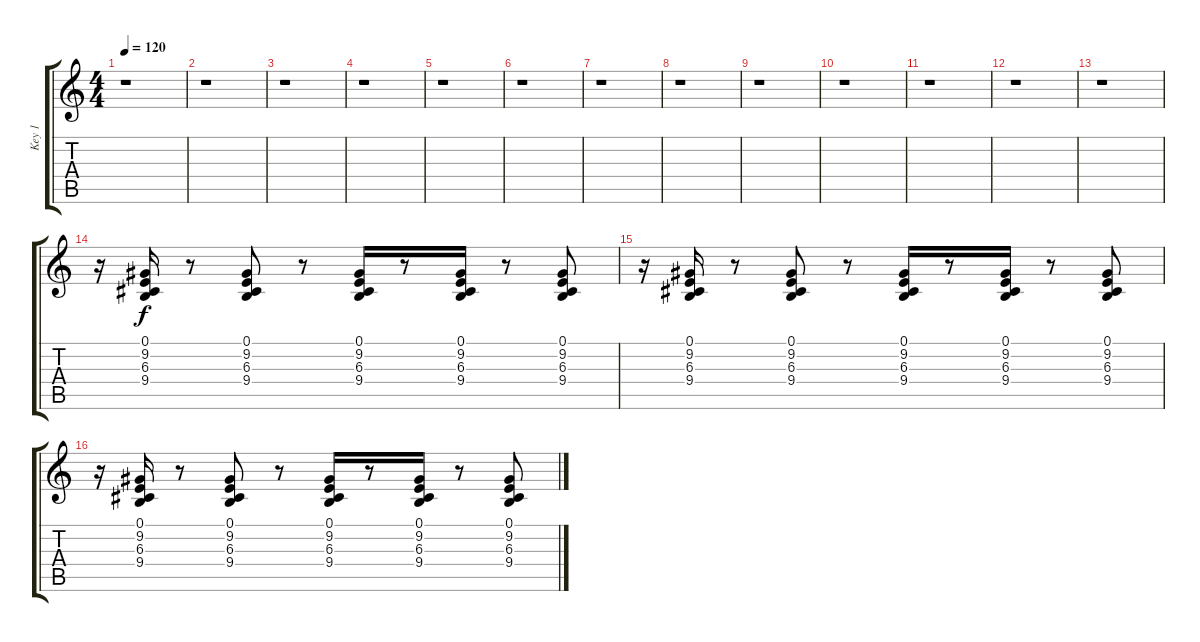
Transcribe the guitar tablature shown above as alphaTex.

\track ("Key 1" "Key 1") {instrument honkytonkpiano}
\staff {score tabs}
\tuning (E4 B3 G3 D3 A2 E2) {hide}
\ts (4 4)
\tempo 120
\clef g2
\ks c
r.1{dy ff} |
r.1 |
r.1 |
r.1 |
r.1 |
r.1 |
r.1 |
r.1 |
r.1 |
r.1 |
r.1 |
r.1 |
r.1 |
r.16 (0.1 9.2 6.3 9.4).16{dy f instrument honkytonkpiano} r.8 (0.1 9.2 6.3 9.4).8 r.8 (0.1 9.2 6.3 9.4).16 r.8 (0.1 9.2 6.3 9.4).16 r.8 (0.1 9.2 6.3 9.4).8 |
r.16 (0.1 9.2 6.3 9.4).16 r.8 (0.1 9.2 6.3 9.4).8 r.8 (0.1 9.2 6.3 9.4).16 r.8 (0.1 9.2 6.3 9.4).16 r.8 (0.1 9.2 6.3 9.4).8 |
r.16 (0.1 9.2 6.3 9.4).16 r.8 (0.1 9.2 6.3 9.4).8 r.8 (0.1 9.2 6.3 9.4).16 r.8 (0.1 9.2 6.3 9.4).16 r.8 (0.1 9.2 6.3 9.4).8
